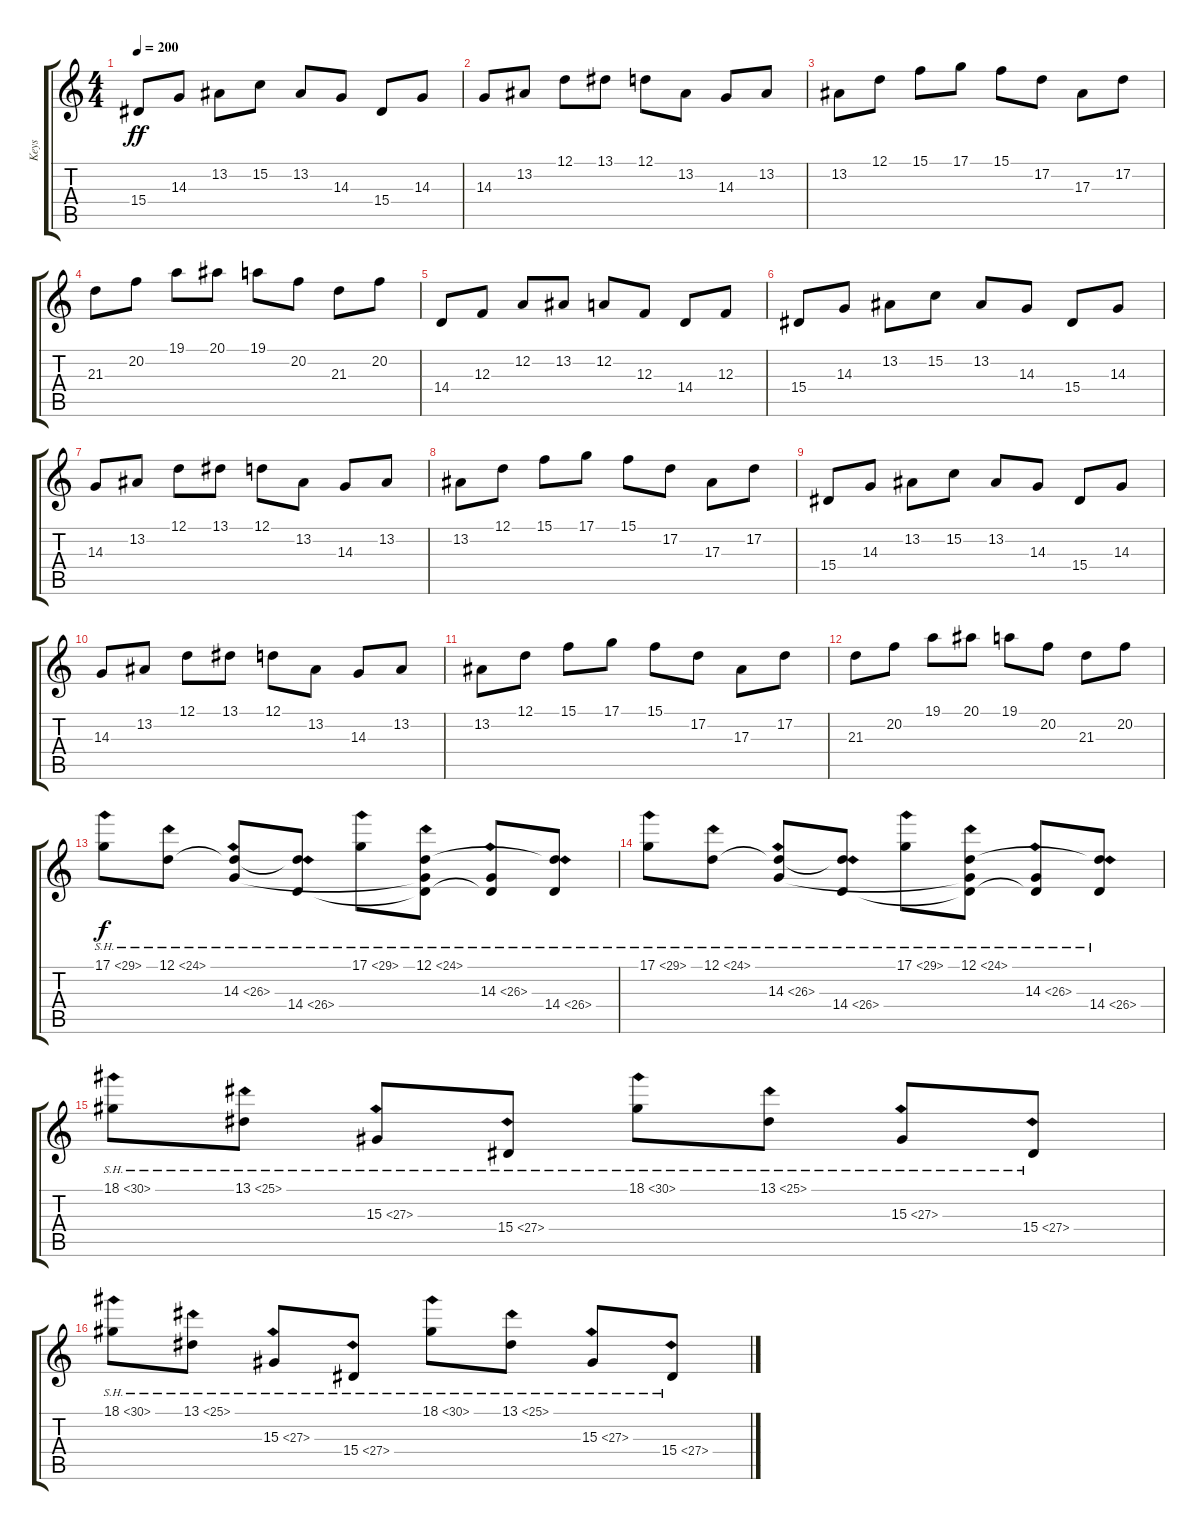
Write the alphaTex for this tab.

\track ("Keys" "Keys") {instrument pad1newage}
\staff {score tabs}
\tuning (D4 A3 F3 C3 G2 D2) {hide}
\ts (4 4)
\tempo 200
\clef g2
\ks c
15.4.8{dy ff} 14.3.8 13.2.8 15.2.8 13.2.8 14.3.8 15.4.8 14.3.8 |
14.3.8 13.2.8 12.1.8 13.1.8 12.1.8 13.2.8 14.3.8 13.2.8 |
13.2.8 12.1.8 15.1.8 17.1.8 15.1.8 17.2.8 17.3.8 17.2.8 |
21.3.8 20.2.8 19.1.8 20.1.8 19.1.8 20.2.8 21.3.8 20.2.8 |
14.4.8 12.3.8 12.2.8 13.2.8 12.2.8 12.3.8 14.4.8 12.3.8 |
15.4.8 14.3.8 13.2.8 15.2.8 13.2.8 14.3.8 15.4.8 14.3.8 |
14.3.8 13.2.8 12.1.8 13.1.8 12.1.8 13.2.8 14.3.8 13.2.8 |
13.2.8 12.1.8 15.1.8 17.1.8 15.1.8 17.2.8 17.3.8 17.2.8 |
15.4.8 14.3.8 13.2.8 15.2.8 13.2.8 14.3.8 15.4.8 14.3.8 |
14.3.8 13.2.8 12.1.8 13.1.8 12.1.8 13.2.8 14.3.8 13.2.8 |
13.2.8 12.1.8 15.1.8 17.1.8 15.1.8 17.2.8 17.3.8 17.2.8 |
21.3.8 20.2.8 19.1.8 20.1.8 19.1.8 20.2.8 21.3.8 20.2.8 |
17.1{sh 12}.8{dy f instrument pad1newage} 12.1{sh 12}.8 (12.1{t} 14.3{sh 12}).8 (12.1{t} 14.4{sh 12}).8 17.1{sh 12}.8 (12.1{sh 12} 14.3{t} 14.4{t}).8 (14.3{sh 12} 14.4{t}).8 (12.1{t} 14.4{sh 12}).8 |
17.1{sh 12}.8 12.1{sh 12}.8 (12.1{t} 14.3{sh 12}).8 (12.1{t} 14.4{sh 12}).8 17.1{sh 12}.8 (12.1{sh 12} 14.3{t} 14.4{t}).8 (14.3{sh 12} 14.4{t}).8 (12.1{t} 14.4{sh 12}).8 |
18.1{sh 12}.8 13.1{sh 12}.8 15.3{sh 12}.8 15.4{sh 12}.8 18.1{sh 12}.8 13.1{sh 12}.8 15.3{sh 12}.8 15.4{sh 12}.8 |
18.1{sh 12}.8 13.1{sh 12}.8 15.3{sh 12}.8 15.4{sh 12}.8 18.1{sh 12}.8 13.1{sh 12}.8 15.3{sh 12}.8 15.4{sh 12}.8
